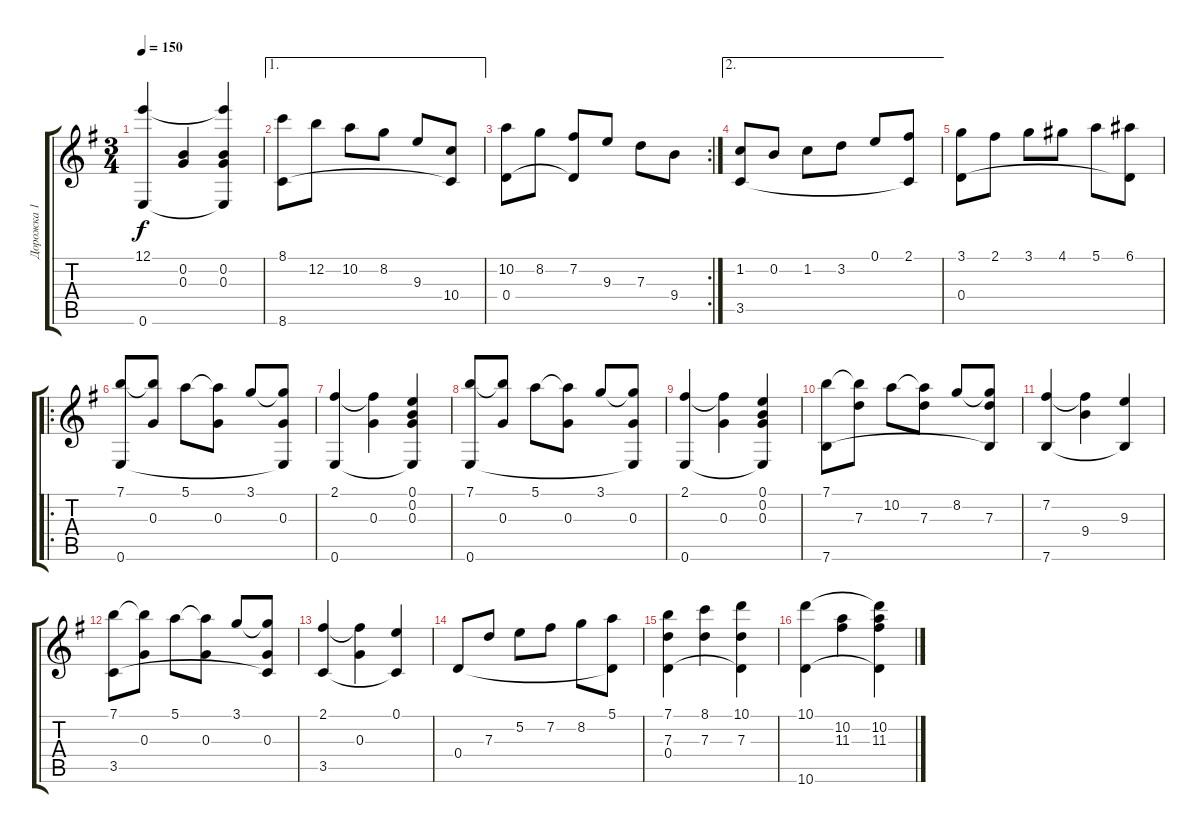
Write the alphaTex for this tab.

\track ("Дорожка 1" "Дорожка 1") {instrument acousticguitarnylon}
\staff {score tabs}
\tuning (E4 B3 G3 D3 A2 E2) {hide}
\ts (3 4)
\tempo 150
\clef g2
\ks eminor
(12.1 0.6).4{dy f} (0.2 0.3).4 (12.1{t} 0.2 0.3 0.6{t}).4 |
\ae 1
(8.1 8.6).8 12.2.8 10.2.8 8.2.8 9.3.8 (10.4 8.6{t}).8 |
\rc 2
(10.2 0.4).8 8.2.8 (7.2 0.4{t}).8 9.3.8 7.3.8 9.4.8 |
\ae 2
(1.2 3.5).8 0.2.8 1.2.8 3.2.8 0.1.8 (2.1 3.5{t}).8 |
(3.1 0.4).8 2.1.8 3.1.8 4.1.8 5.1.8 (6.1 0.4{t}).8 |
\ro
(7.1 0.6).8 (7.1{t} 0.3).8 5.1.8 (5.1{t} 0.3).8 3.1.8 (3.1{t} 0.3 0.6{t}).8 |
(2.1 0.6).4 (2.1{t} 0.3).4 (0.1 0.2 0.3 0.6{t}).4 |
(7.1 0.6).8 (7.1{t} 0.3).8 5.1.8 (5.1{t} 0.3).8 3.1.8 (3.1{t} 0.3 0.6{t}).8 |
(2.1 0.6).4 (2.1{t} 0.3).4 (0.1 0.2 0.3 0.6{t}).4 |
(7.1 7.6).8 (7.1{t} 7.3).8 10.2.8 (10.2{t} 7.3).8 8.2.8 (8.2{t} 7.3 7.6{t}).8 |
(7.2 7.6).4 (7.2{t} 9.4).4 (9.3 7.6{t}).4 |
(7.1 3.5).8 (7.1{t} 0.3).8 5.1.8 (5.1{t} 0.3).8 3.1.8 (3.1{t} 0.3 3.5{t}).8 |
(2.1 3.5).4 (2.1{t} 0.3).4 (0.1 3.5{t}).4 |
0.4.8 7.3.8 5.2.8 7.2.8 8.2.8 (5.1 0.4{t}).8 |
(7.1 7.3 0.4).4 (8.1 7.3).4 (10.1 7.3 0.4{t}).4 |
(10.1 10.6).4 (10.2 11.3).4 (10.1{t} 10.2 11.3 10.6{t}).4
